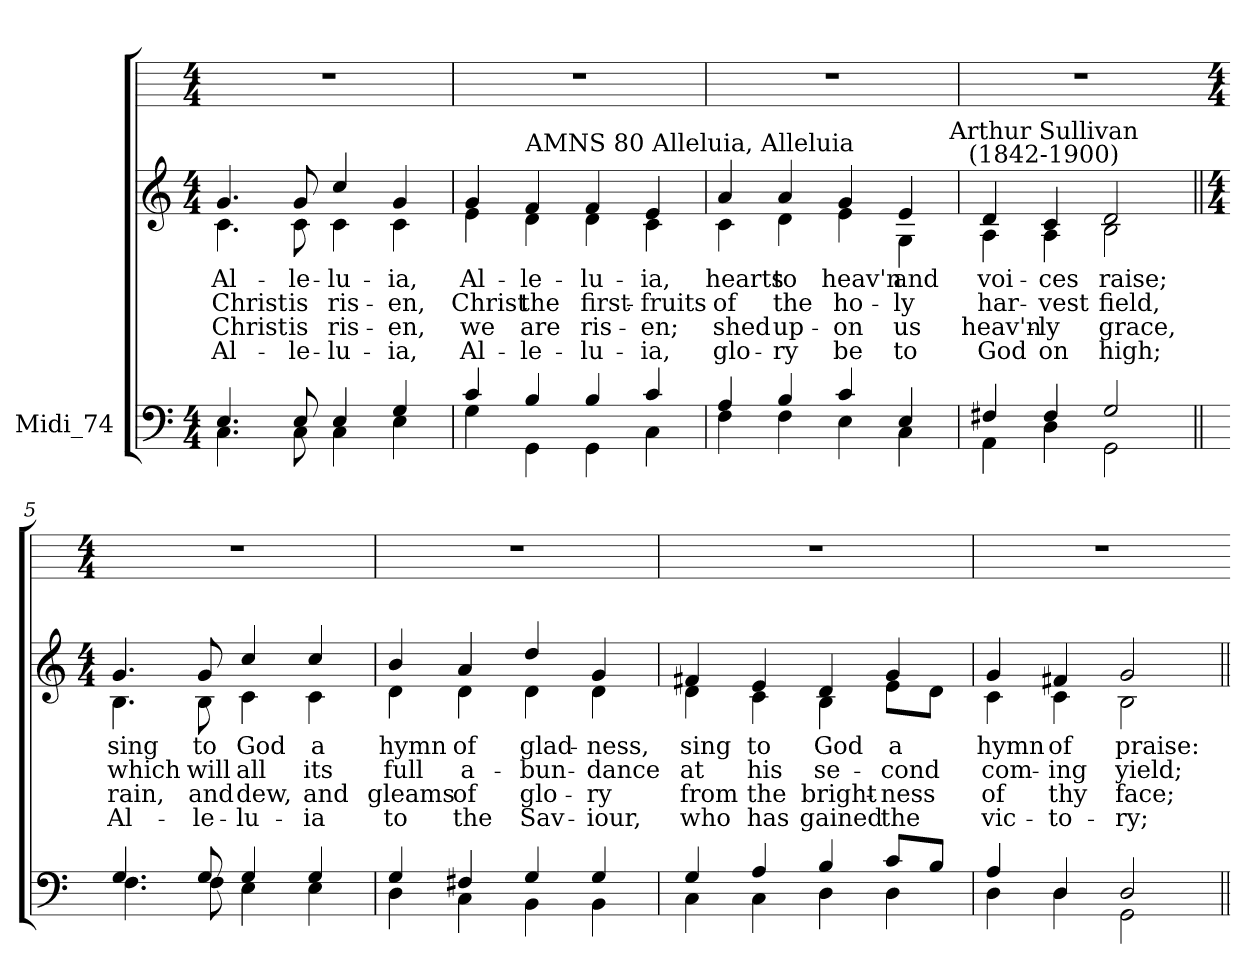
**kern	**kern	**text	**text	**text	**text	**kern
*part3	*part2	*part2	*part2	*part2	*part2	*part1
*staff3	*staff2	*staff2	*staff2	*staff2	*staff2	*staff1
*I"Midi_74	*	*	*	*	*	*
*clefF4	*clefG2	*	*	*	*	*
*k[]	*k[]	*	*	*	*	*
*C:	*C:	*	*	*	*	*
*M4/4	*M4/4	*	*	*	*	*M4/4
=1	=1	=1	=1	=1	=1	=1
*^	*	*	*	*	*	*
!	!	!LO:TX:a:cj:t=Christopher Wordsworth\n(1807-1885)	!	!	!	!	!
!	!	!	!LO:LY:b	!LO:LY:b	!LO:LY:b	!LO:LY:b	!
*	*	*^	*	*	*	*	*
4.E	4.C\	4.g/	4.c	Al-	-Christ	Christ	Al-	1r
!	!	!	!	!LO:LY:b	!LO:LY:b	!LO:LY:b	!LO:LY:b	!
8E	8C\	8g/	8c	-le-	-is	is	le-	.
!	!	!	!	!LO:LY:b	!LO:LY:b	!LO:LY:b	!LO:LY:b	!
4E	4C\	4cc/	4c	-lu-	-ris-	-ris-	-lu-	.
!	!	!	!	!LO:LY:b	!LO:LY:b	!LO:LY:b	!LO:LY:b	!
4G	4E\	4g/	4c	-ia,	en,	en,	ia,	.
=2	=2	=2	=2	=2	=2	=2	=2	=2
!	!	!	!	!LO:LY:b	!LO:LY:b	!LO:LY:b	!LO:LY:b	!
4c	4G\	4g/	4e	Al-	-Christ	we	Al-	1r
!	!	!LO:TX:a:t=AMNS 80 Alleluia, Alleluia	!	!	!	!	!	!
!	!	!	!	!LO:LY:b	!LO:LY:b	!LO:LY:b	!LO:LY:b	!
4B	4GG\	4f/	4d	-le-	-the	are	le-	.
!	!	!	!	!LO:LY:b	!LO:LY:b	!LO:LY:b	!LO:LY:b	!
4B	4GG\	4f/	4d	-lu-	-first-	-ris-	-lu-	.
!	!	!	!	!LO:LY:b	!LO:LY:b	!LO:LY:b	!LO:LY:b	!
4c	4C\	4e/	4c	-ia,	fruits	en;	ia,	.
=3	=3	=3	=3	=3	=3	=3	=3	=3
!	!	!	!	!LO:LY:b	!LO:LY:b	!LO:LY:b	!LO:LY:b	!
4A	4F\	4a/	4c	hearts	of	shed	glo-	1r
!	!	!	!	!LO:LY:b	!LO:LY:b	!LO:LY:b	!LO:LY:b	!
4B	4F\	4a/	4d	-to	the	up-	-ry	.
!	!	!	!	!LO:LY:b	!LO:LY:b	!LO:LY:b	!LO:LY:b	!
4c	4E\	4g/	4e	heav'n	ho-	-on	be	.
!	!	!	!	!LO:LY:b	!LO:LY:b	!LO:LY:b	!LO:LY:b	!
4E	4C\	4e/	4G	and	ly	us	to	.
=4	=4	=4	=4	=4	=4	=4	=4	=4
!	!	!	!	!LO:LY:b	!LO:LY:b	!LO:LY:b	!LO:LY:b	!
4F#X	4AA\	4d/	4A	voi-	-har-	-heav'n-	-God	1r
!	!	!LO:TX:a:cj:t=Arthur Sullivan\n(1842-1900)	!	!	!	!	!	!
!	!	!	!	!LO:LY:b	!LO:LY:b	!LO:LY:b	!LO:LY:b	!
4F#	4D\	4c/	4A	ces	vest	ly	on	.
!	!	!	!	!LO:LY:b	!LO:LY:b	!LO:LY:b	!LO:LY:b	!
2G	2GG\	2d/	2B	raise;	field,	grace,	high;	.
!!LO:LB:g=z
=5||	=5||	=5||	=5||	=5	=5	=5	=5	=5
*	*	*M4/4	*	*	*	*	*	*M4/4
!	!	!	!	!LO:LY:b	!LO:LY:b	!LO:LY:b	!LO:LY:b	!
4.G/	4.F\	4.g/	4.B\	sing	which	rain,	Al-	1r
!	!	!	!	!LO:LY:b	!LO:LY:b	!LO:LY:b	!LO:LY:b	!
8G/	8F\	8g/	8B\	-to	will	and	le-	.
!	!	!	!	!LO:LY:b	!LO:LY:b	!LO:LY:b	!LO:LY:b	!
4G/	4E\	4cc/	4c\	-God	all	dew,	lu-	.
!	!	!	!	!LO:LY:b	!LO:LY:b	!LO:LY:b	!LO:LY:b	!
4G/	4E\	4cc/	4c\	-a	its	and	ia	.
=6	=6	=6	=6	=6	=6	=6	=6	=6
!	!	!	!	!LO:LY:b	!LO:LY:b	!LO:LY:b	!LO:LY:b	!
4G/	4D\	4b/	4d\	hymn	full	gleams	to	1r
!	!	!	!	!LO:LY:b	!LO:LY:b	!LO:LY:b	!LO:LY:b	!
4F#X/	4C\	4a/	4d\	of	a-	-of	the	.
!	!	!	!	!LO:LY:b	!LO:LY:b	!LO:LY:b	!LO:LY:b	!
4G/	4BB\	4dd/	4d\	glad-	-bun-	-glo-	-Sav-	.
!	!	!	!	!LO:LY:b	!LO:LY:b	!LO:LY:b	!LO:LY:b	!
4G/	4BB\	4g/	4d\	-ness,	dance	ry	iour,	.
=7	=7	=7	=7	=7	=7	=7	=7	=7
!	!	!	!	!LO:LY:b	!LO:LY:b	!LO:LY:b	!LO:LY:b	!
4G/	4C\	4f#X/	4d\	sing	at	from	who	1r
!	!	!	!	!LO:LY:b	!LO:LY:b	!LO:LY:b	!LO:LY:b	!
4A/	4C\	4e/	4c\	to	his	the	has	.
!	!	!	!	!LO:LY:b	!LO:LY:b	!LO:LY:b	!LO:LY:b	!
4B/	4D\	4d/	4B\	God	se-	-bright-	-gained	.
!	!	!	!	!LO:LY:b	!LO:LY:b	!LO:LY:b	!LO:LY:b	!
8cL	4D\	4g/	8e\L	a	cond	ness	the	.
8BJ	.	.	8d\J	.	.	.	.	.
=8	=8	=8	=8	=8	=8	=8	=8	=8
!	!	!	!	!LO:LY:b	!LO:LY:b	!LO:LY:b	!LO:LY:b	!
4A/	4D\	4g/	4c\	hymn	com-	-of	vic-	1r
!	!	!	!	!LO:LY:b	!LO:LY:b	!LO:LY:b	!LO:LY:b	!
4D/	4D\	4f#X/	4c\	-of	ing	thy	to-	.
!	!	!	!	!LO:LY:b	!LO:LY:b	!LO:LY:b	!LO:LY:b	!
2D/	2GG\	2g/	2B\	-praise:	yield;	face;	ry;	.
*v	*v	*	*	*	*	*	*	*
*	*v	*v	*	*	*	*	*
=||	=||	=	=	=	=	=
*-	*-	*-	*-	*-	*-	*-
